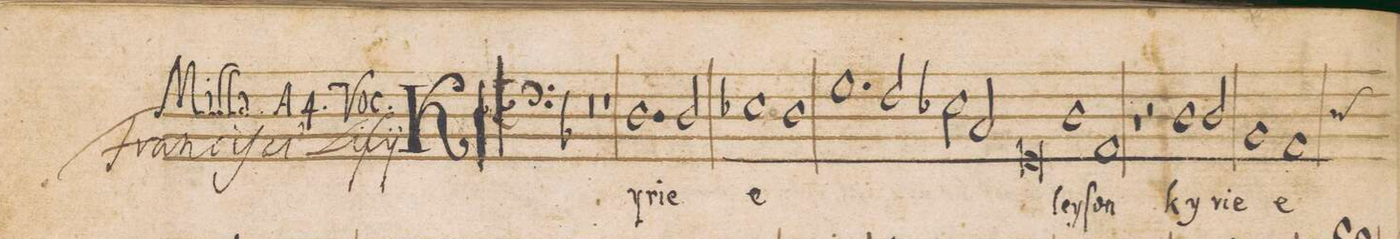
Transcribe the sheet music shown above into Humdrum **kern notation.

**kern	**text
*I"BASVS	*
*clefF4	*
*k[b-]	*
*met(C|)	*
*M2/1	*
0r	.
=2-	=2-
1r	.
1.D\	Ky-
=3-	=3-
2D/	-ri-
1E-X\	-e-
=4-	=4-
1D\	.
1.G\	.
=5-	=5-
2F/	.
2E-X\	.
2C/	.
=6-	=6-
0GG/	.
=7-	=7-
1D\	-ley-
1AA/	-ſon
=8-	=8-
1r	.
2r	.
1D\	ky-
=9-	=9-
2D/	-ri-
1BB-/	-e
=10-	=10-
*custos:D	*
1AA/	e-
*-	*-
